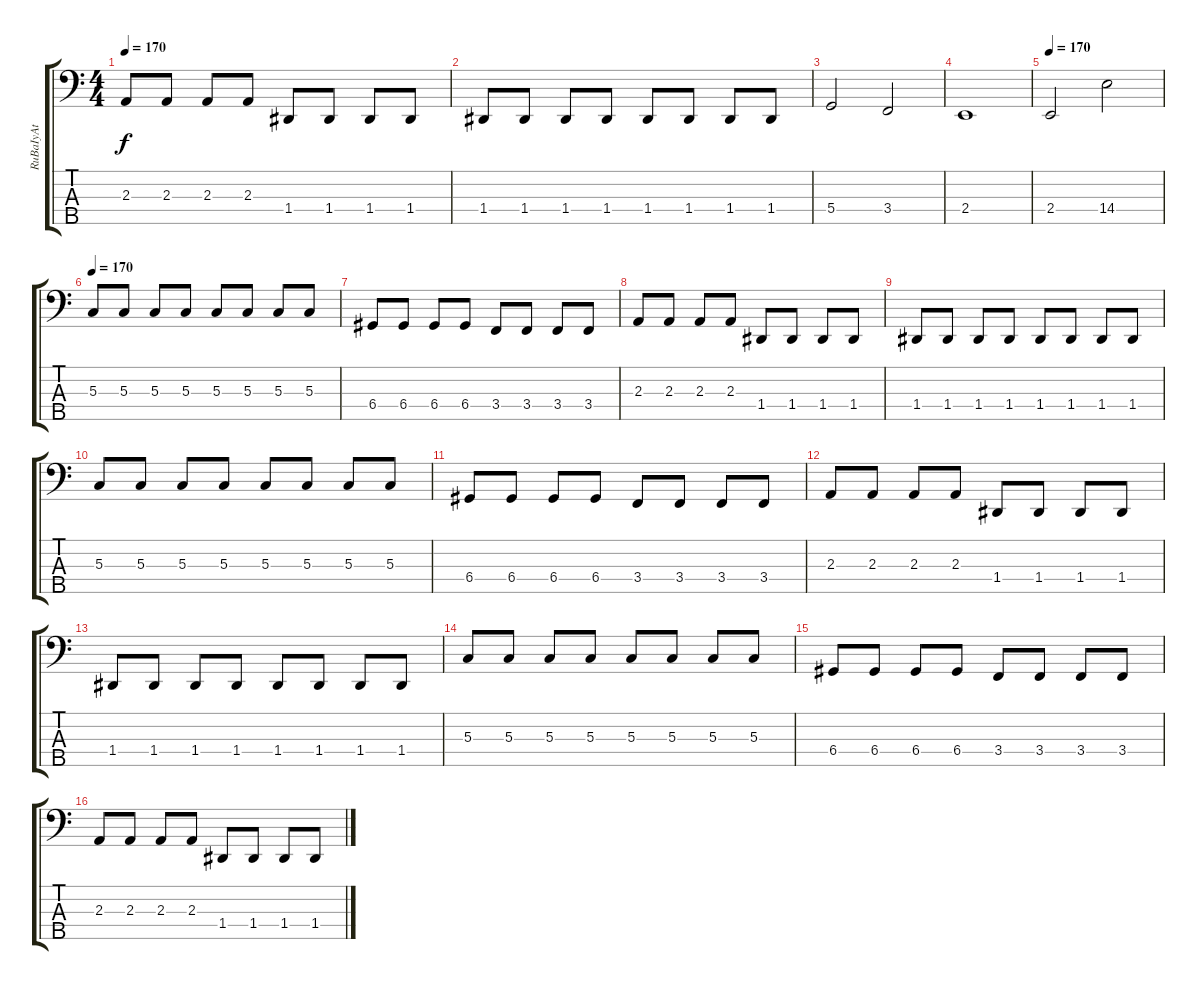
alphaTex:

\track ("RuBaIyAt" "RuBaIyAt") {instrument electricbassfinger}
\staff {score tabs}
\tuning (F2 C2 G1 D1 A0) {hide}
\ts (4 4)
\tempo 170
\clef f4
\ks c
2.3.8{dy f} 2.3.8 2.3.8 2.3.8 1.4.8 1.4.8 1.4.8 1.4.8 |
1.4.8 1.4.8 1.4.8 1.4.8 1.4.8 1.4.8 1.4.8 1.4.8 |
5.4.2 3.4.2 |
2.4.1 |
\tempo 170
2.4.2 14.4.2 |
\tempo 170
5.3.8 5.3.8 5.3.8 5.3.8 5.3.8 5.3.8 5.3.8 5.3.8 |
6.4.8 6.4.8 6.4.8 6.4.8 3.4.8 3.4.8 3.4.8 3.4.8 |
2.3.8 2.3.8 2.3.8 2.3.8 1.4.8 1.4.8 1.4.8 1.4.8 |
1.4.8 1.4.8 1.4.8 1.4.8 1.4.8 1.4.8 1.4.8 1.4.8 |
5.3.8 5.3.8 5.3.8 5.3.8 5.3.8 5.3.8 5.3.8 5.3.8 |
6.4.8 6.4.8 6.4.8 6.4.8 3.4.8 3.4.8 3.4.8 3.4.8 |
2.3.8 2.3.8 2.3.8 2.3.8 1.4.8 1.4.8 1.4.8 1.4.8 |
1.4.8 1.4.8 1.4.8 1.4.8 1.4.8 1.4.8 1.4.8 1.4.8 |
5.3.8 5.3.8 5.3.8 5.3.8 5.3.8 5.3.8 5.3.8 5.3.8 |
6.4.8 6.4.8 6.4.8 6.4.8 3.4.8 3.4.8 3.4.8 3.4.8 |
2.3.8 2.3.8 2.3.8 2.3.8 1.4.8 1.4.8 1.4.8 1.4.8
